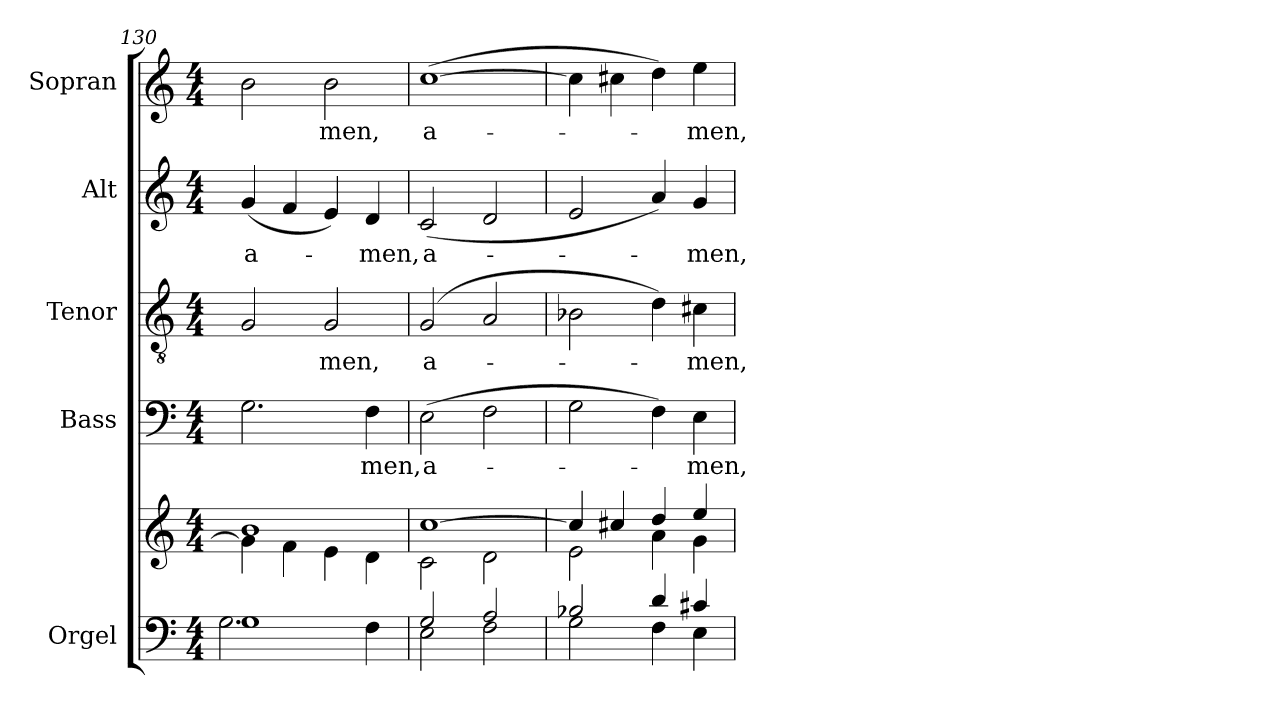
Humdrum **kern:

**kern	**kern	**kern	**text	**kern	**text	**kern	**text	**kern	**text
*part5	*part5	*part4	*part4	*part3	*part3	*part2	*part2	*part1	*part1
*staff6	*staff5	*staff4	*staff4	*staff3	*staff3	*staff2	*staff2	*staff1	*staff1
*I"Orgel	*	*I"Bass	*	*I"Tenor	*	*I"Alt	*	*I"Sopran	*
*I'Org.	*	*I'B.	*	*I'T.	*	*I'A.	*	*I'S.	*
*clefF4	*clefG2	*clefF4	*	*clefGv2	*	*clefG2	*	*clefG2	*
*k[]	*k[]	*k[]	*	*k[]	*	*k[]	*	*k[]	*
*C:	*C:	*C:	*	*C:	*	*C:	*	*C:	*
*M4/4	*M4/4	*M4/4	*	*M4/4	*	*M4/4	*	*M4/4	*
=130	=130	=130	=130	=130	=130	=130	=130	=130	=130
*^	*^	*	*	*	*	*	*	*	*
!	!	!	!	!	!	!	!	!	!LO:LY:b	!	!
1G	2.G\	1b	4g\]	2.G\	.	2G/	.	(<4g/	a-	2b\	.
.	.	.	4f\	.	.	.	.	4f/	.	.	.
!	!	!	!	!	!	!	!LO:LY:b	!	!	!	!LO:LY:b
.	.	.	4e\	.	.	2G/	-men,	4e/)	.	2b\	-men,
!	!	!	!	!	!LO:LY:b	!	!	!	!LO:LY:b	!	!
.	4F\	.	4d\	4F\	-men,	.	.	4d/	-men,	.	.
=131	=131	=131	=131	=131	=131	=131	=131	=131	=131	=131	=131
!	!	!	!	!	!LO:LY:b	!	!LO:LY:b	!	!LO:LY:b	!	!LO:LY:b
2G/	2E\	[>1cc	2c\	(>2E\	a-	(>2G/	a-	(<2c/	a-	(>[1cc	a-
2A/	2F\	.	2d\	2F\	.	2A/	.	2d/	.	.	.
=132	=132	=132	=132	=132	=132	=132	=132	=132	=132	=132	=132
2B-X/	2G\	4cc/]	2e\	2G\	.	2B-X\	.	2e/	.	4cc\]	.
.	.	4cc#X/	.	.	.	.	.	.	.	4cc#X\	.
4d/	4F\	4dd/	4a\	4F\)	.	4d\)	.	4a/)	.	4dd\)	.
!	!	!	!	!	!LO:LY:b	!	!LO:LY:b	!	!LO:LY:b	!	!LO:LY:b
4c#X/	4E\	4ee/	4g\	4E\	-men,	4c#X\	-men,	4g/	-men,	4ee\	-men,
*v	*v	*	*	*	*	*	*	*	*	*	*
*	*v	*v	*	*	*	*	*	*	*	*
=	=	=	=	=	=	=	=	=	=
*-	*-	*-	*-	*-	*-	*-	*-	*-	*-
